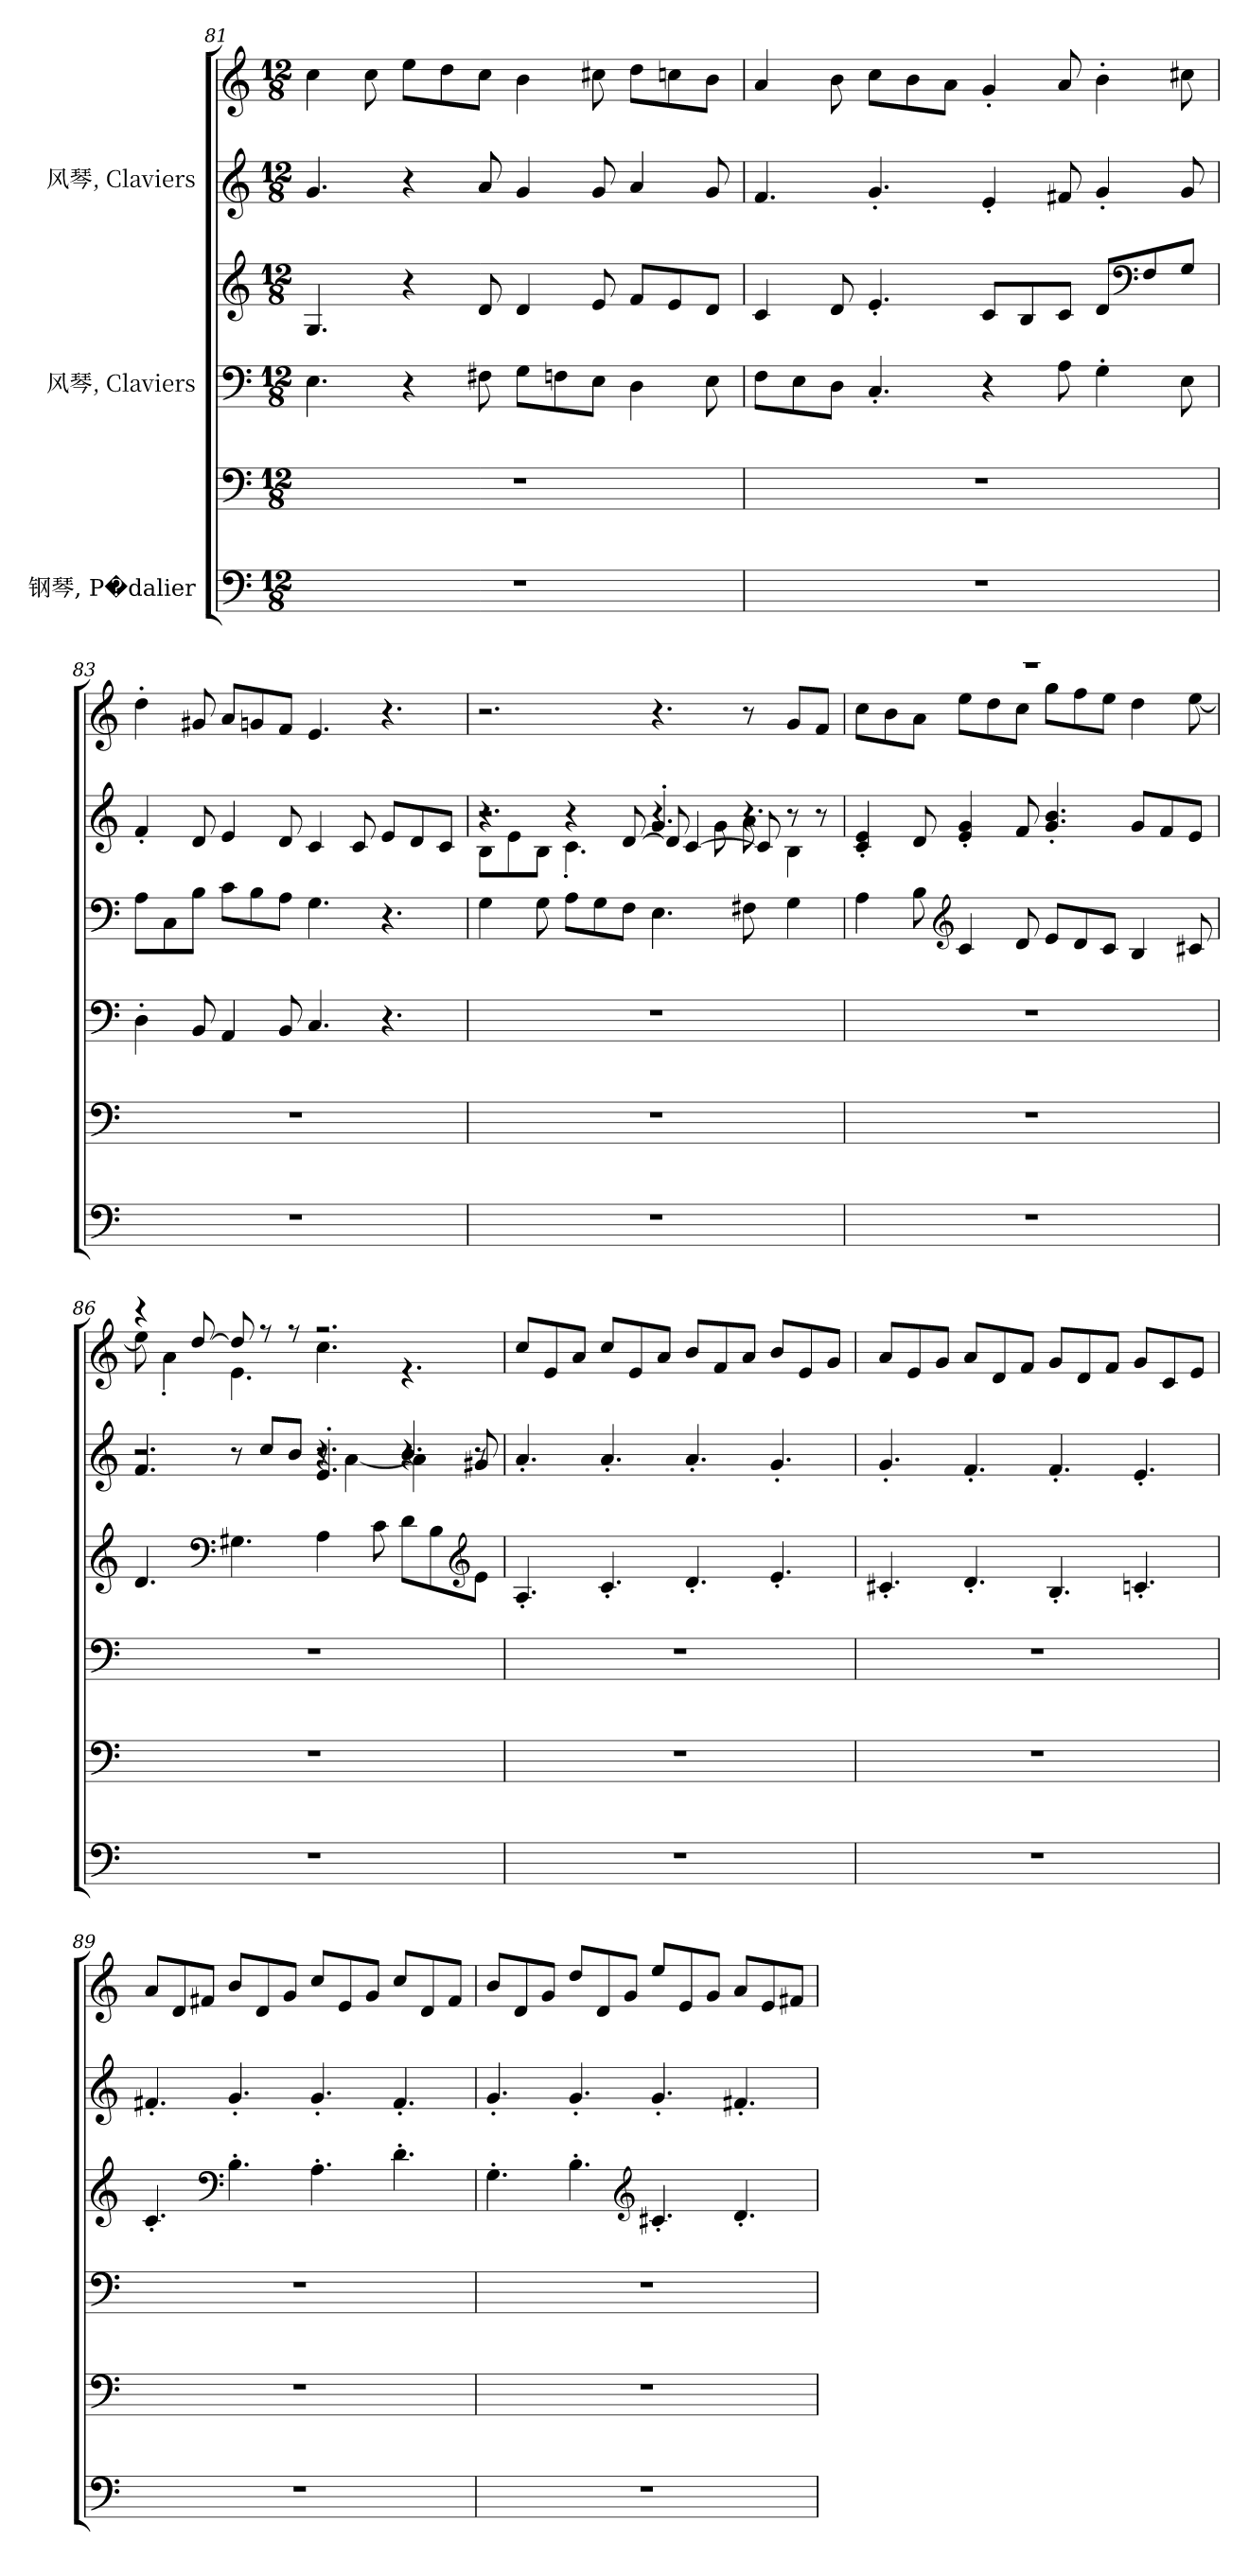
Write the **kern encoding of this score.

**kern	**kern	**kern	**kern	**kern	**kern
*part3	*part3	*part2	*part2	*part1	*part1
*staff6	*staff5	*staff4	*staff3	*staff2	*staff1
*I"钢琴, P�dalier	*	*I"风琴, Claviers	*	*I"风琴, Claviers	*
*clefF4	*clefF4	*clefF4	*clefG2	*clefG2	*clefG2
*k[]	*k[]	*k[]	*k[]	*k[]	*k[]
*M12/8	*M12/8	*M12/8	*M12/8	*M12/8	*M12/8
=81	=81	=81	=81	=81	=81
1.r	1.r	4.E\	4.G/	4.g/	4cc\
.	.	.	.	.	8cc\
.	.	4r	4r	4r	8ee\L
.	.	.	.	.	8dd\
.	.	8F#X\	8d/	8a/	8cc\J
.	.	8G\L	4d/	4g/	4b\
.	.	8Fn\	.	.	.
.	.	8E\J	8e/	8g/	8cc#X\
.	.	4D\	8f/L	4a/	8dd\L
.	.	.	8e/	.	8ccn\
.	.	8E\	8d/J	8g/	8b\J
!!LO:LB:g=z
=82	=82	=82	=82	=82	=82
1.r	1.r	8F\L	4c/	4.f/	4a/
.	.	8E\	.	.	.
.	.	8D\J	8d/	.	8b\
.	.	4.C'/	4.e'/	4.g'/	8cc\L
.	.	.	.	.	8b\
.	.	.	.	.	8a\J
.	.	4r	8c/L	4e'/	4g'/
.	.	.	8B/	.	.
.	.	8A\	8c/J	8f#X/	8a/
.	.	4G'\	8d/L	4g'/	4b'\
*	*	*	*clefF4	*	*
.	.	.	8F/	.	.
.	.	8E\	8G/J	8g/	8cc#X\
=83	=83	=83	=83	=83	=83
1.r	1.r	4D'\	8A\L	4f'/	4dd'\
.	.	.	8C\	.	.
.	.	8BB/	8B\J	8d/	8g#X/
.	.	4AA/	8c\L	4e/	8a/L
.	.	.	8B\	.	8gn/
.	.	8BB/	8A\J	8d/	8f/J
.	.	4.C/	4.G\	4c/	4.e/
.	.	.	.	8c/	.
.	.	4.r	4.r	8e/L	4.r
.	.	.	.	8d/	.
.	.	.	.	8c/J	.
!!LO:PB:g=z
=84	=84	=84	=84	=84	=84
*	*	*	*	*^	*
*	*	*	*	*	*^	*
1.r	1.r	1.r	4G\	2.r	8B\L	4.r	2.r
.	.	.	.	.	8e\	.	.
.	.	.	8G\	.	8B\J	.	.
.	.	.	8A\L	.	4.c'\	4r	.
.	.	.	8G\	.	.	.	.
.	.	.	8F\J	.	.	[8d/	.
.	.	.	4.E\	4.g'/	4r	8d/]	4.r
.	.	.	.	.	.	[4c/	.
.	.	.	.	.	8g\	.	.
.	.	.	8F#X\	4.r	8a\	8c/]	8r
.	.	.	4G\	.	4B\	8r	8g/L
.	.	.	.	.	.	8r	8f/J
*	*	*	*	*v	*v	*v	*
=85	=85	=85	=85	=85	=85
*	*	*	*	*	*^
1.r	1.r	1.r	4A\	4c/' 4e/'	1.r	8cc\L
.	.	.	.	.	.	8b\
.	.	.	8B\	8d/	.	8a\J
*	*	*	*clefG2	*	*	*
.	.	.	4c/	4e/' 4g/'	.	8ee\L
.	.	.	.	.	.	8dd\
.	.	.	8d/	8f/	.	8cc\J
.	.	.	8e/L	4.g/' 4.b/'	.	8gg\L
.	.	.	8d/	.	.	8ff\
.	.	.	8c/J	.	.	8ee\J
.	.	.	4B/	8g/L	.	4dd\
.	.	.	.	8f/	.	.
.	.	.	8c#X/	8e/J	.	[8ee\
!!LO:LB:g=z	!!
=86	=86	=86	=86	=86	=86	=86
*	*	*	*	*^	*	*
*	*	*	*	*	*^	*	*
1.r	1.r	1.r	4.d/	2.r	2.r	4.f/	4r	8ee\]
.	.	.	.	.	.	.	.	4a'\
.	.	.	.	.	.	.	[8dd/	.
*	*	*	*clefF4	*	*	*	*	*
.	.	.	4.G#X\	.	.	8r	8dd/]	4.e\
.	.	.	.	.	.	8cc/L	8r	.
.	.	.	.	.	.	8b/J	8r	.
.	.	.	4A\	4.r	8r	4.e'/	2.r	4.cc\
.	.	.	.	.	[4a\	.	.	.
.	.	.	8c\	.	.	.	.	.
.	.	.	8d\L	4.b/	4a\]	4r	.	4.r
.	.	.	8B\	.	.	.	.	.
*	*	*	*clefG2	*	*	*	*	*
.	.	.	8e\J	.	8r	8g#X/	.	.
*	*	*	*	*v	*v	*v	*	*
*	*	*	*	*	*v	*v
=87	=87	=87	=87	=87	=87
1.r	1.r	1.r	4.A'/	4.a'/	8cc/L
.	.	.	.	.	8e/
.	.	.	.	.	8a/J
.	.	.	4.c'/	4.a'/	8cc/L
.	.	.	.	.	8e/
.	.	.	.	.	8a/J
.	.	.	4.d'/	4.a'/	8b/L
.	.	.	.	.	8f/
.	.	.	.	.	8a/J
.	.	.	4.e'/	4.g'/	8b/L
.	.	.	.	.	8e/
.	.	.	.	.	8g/J
=88	=88	=88	=88	=88	=88
1.r	1.r	1.r	4.c#X'/	4.g'/	8a/L
.	.	.	.	.	8e/
.	.	.	.	.	8g/J
.	.	.	4.d'/	4.f'/	8a/L
.	.	.	.	.	8d/
.	.	.	.	.	8f/J
.	.	.	4.B'/	4.f'/	8g/L
.	.	.	.	.	8d/
.	.	.	.	.	8f/J
.	.	.	4.cn'/	4.e'/	8g/L
.	.	.	.	.	8c/
.	.	.	.	.	8e/J
!!LO:PB:g=z
=89	=89	=89	=89	=89	=89
1.r	1.r	1.r	4.c'/	4.f#X'/	8a/L
.	.	.	.	.	8d/
.	.	.	.	.	8f#X/J
*	*	*	*clefF4	*	*
.	.	.	4.B'\	4.g'/	8b/L
.	.	.	.	.	8d/
.	.	.	.	.	8g/J
.	.	.	4.A'\	4.g'/	8cc/L
.	.	.	.	.	8e/
.	.	.	.	.	8g/J
.	.	.	4.d'\	4.f#'/	8cc/L
.	.	.	.	.	8d/
.	.	.	.	.	8f#/J
=90	=90	=90	=90	=90	=90
1.r	1.r	1.r	4.G'\	4.g'/	8b/L
.	.	.	.	.	8d/
.	.	.	.	.	8g/J
.	.	.	4.B'\	4.g'/	8dd/L
.	.	.	.	.	8d/
.	.	.	.	.	8g/J
*	*	*	*clefG2	*	*
.	.	.	4.c#X'/	4.g'/	8ee/L
.	.	.	.	.	8e/
.	.	.	.	.	8g/J
.	.	.	4.d'/	4.f#X'/	8a/L
.	.	.	.	.	8e/
.	.	.	.	.	8f#X/J
=	=	=	=	=	=
*-	*-	*-	*-	*-	*-
